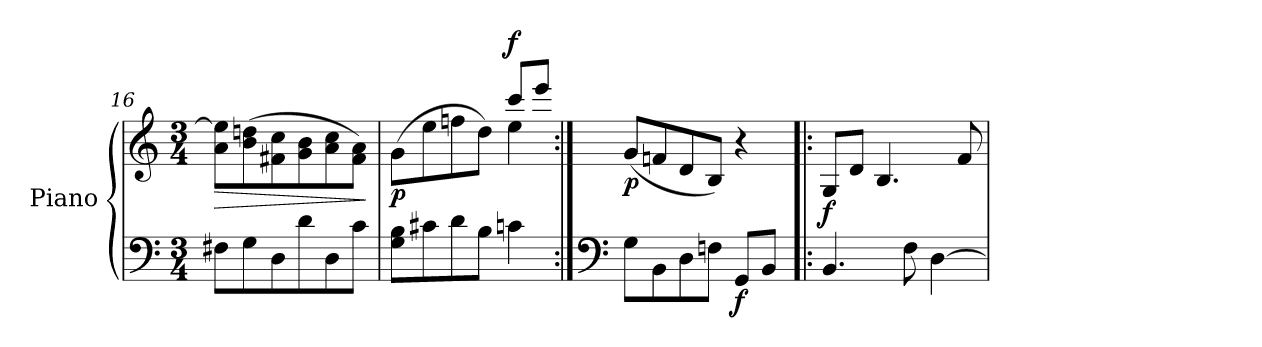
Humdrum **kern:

**kern	**kern	**dynam
*part1	*part1	*part1
*staff2	*staff1	*staff1/2
*I"Piano	*	*
*I'Pno.	*	*
!!LO:PB:g=z
*clefF4	*clefG2	*
*k[]	*k[]	*
*M3/4	*M3/4	*
=16	=16	=16
!	!	!LO:HP:b
8F#X\L	8a\ 8ee\]L	>
8G\	(>8b\ 8ddn\	.
8D\	8f#X\ 8cc\	.
8d\	8g\ 8b\	.
8D\	8a\ 8cc\	.
8c\J	8f#\ 8a\J)	.
.	.	]
=17	=17	=17
*	*^	*
!	!	!	!LO:DY:b
8G\ 8B\L	(>8g\L	2ryy	p
8c#X\	8ee\	.	.
8d\	8ffn\	.	.
8B\J	8dd\J)	.	.
!	!	!	!LO:DY:a
4cn\	8ccc/L	4ee\	f
.	8eee/J	.	.
*	*v	*v	*
=18:|!	=18:|!	=18:|!
*clefF4	*	*
!	!	!LO:DY:b
8G\L	(<8g/L	p
8BB\	8fn/	.
8D\	8d/	.
8Fn\J	8B/J)	.
!	!	!LO:DY:b=2
8GG/L	4r	f
8BB/J	.	.
=19!|:	=19!|:	=19!|:
!	!	!LO:DY:b
4.BB/	8G/L	f
.	8d/J	.
.	4.B/	.
8F\	.	.
[4D\	.	.
.	8f/	.
=	=	=
*-	*-	*-
